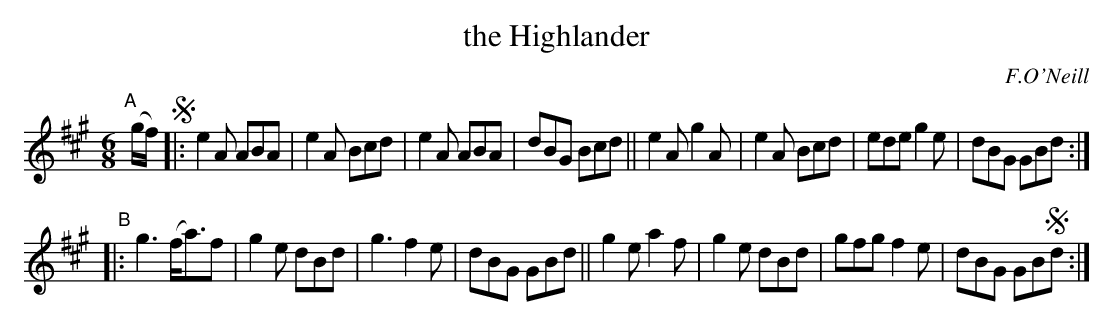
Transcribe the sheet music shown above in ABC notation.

X:1
T: the Highlander
O: F.O'Neill
M: 6/8
L: 1/8
K: A
"^A"[|] (g/f/) !segno!|:\
e2A ABA | e2A Bcd | e2A ABA | dBG Bcd ||\
e2A g2A | e2A Bcd | ede g2e | dBG GBd :|
"^B"|:\
g3 (f<a)f | g2e dBd | g3  f2e | dBG GBd ||\
g2e   a2f | g2e dBd | gfg f2e | dBG GB!segno!d :|
